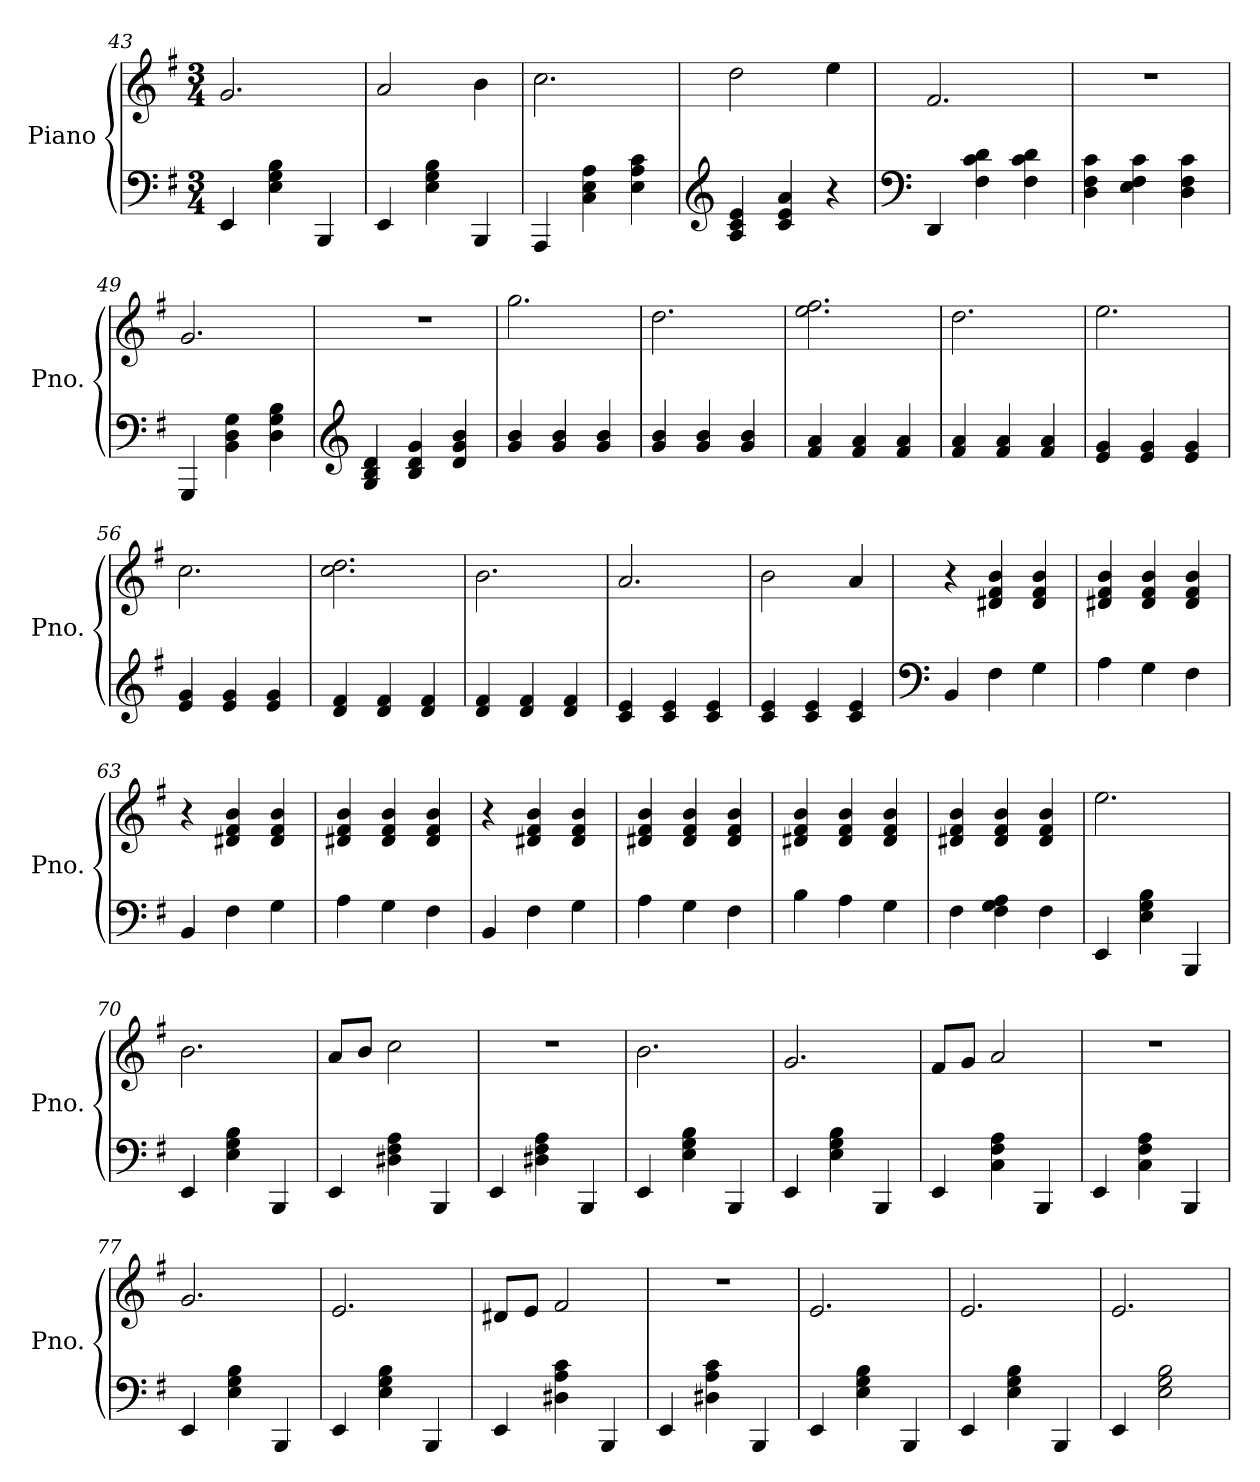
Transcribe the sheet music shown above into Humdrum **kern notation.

**kern	**kern
*part2	*part1
*staff2	*staff1
*I"Piano	*I"Piano
*I'Pno.	*I'Pno.
!!LO:LB:g=z
*clefF4	*clefG2
*k[f#]	*k[f#]
*M3/4	*M3/4
=43	=43
4EE/	2.g/
4E\ 4G\ 4B\	.
4BBB/	.
=44	=44
4EE/	2a/
4E\ 4G\ 4B\	.
4BBB/	4b\
=45	=45
4AAA/	2.cc\
4C\ 4E\ 4A\	.
4E\ 4A\ 4c\	.
=46	=46
*clefG2	*
4A/ 4c/ 4e/	2dd\
4c/ 4e/ 4a/	.
4r	4ee\
=47	=47
*clefF4	*
4DD/	2.f#/
4F#\ 4c\ 4d\	.
4F#\ 4c\ 4d\	.
=48	=48
4D\ 4F#\ 4c\	2.r
4E\ 4F#\ 4c\	.
4D\ 4F#\ 4c\	.
=49	=49
4GGG/	2.g/
4BB\ 4D\ 4G\	.
4D\ 4G\ 4B\	.
=50	=50
*clefG2	*
4G/ 4B/ 4d/	2.r
4B/ 4d/ 4g/	.
4d/ 4g/ 4b/	.
!!LO:PB:g=z
=51	=51
4g/ 4b/	2.gg\
4g/ 4b/	.
4g/ 4b/	.
=52	=52
4g/ 4b/	2.dd\
4g/ 4b/	.
4g/ 4b/	.
=53	=53
4f#/ 4a/	2.ee\ 2.ff#\
4f#/ 4a/	.
4f#/ 4a/	.
=54	=54
4f#/ 4a/	2.dd\
4f#/ 4a/	.
4f#/ 4a/	.
=55	=55
4e/ 4g/	2.ee\
4e/ 4g/	.
4e/ 4g/	.
=56	=56
4e/ 4g/	2.cc\
4e/ 4g/	.
4e/ 4g/	.
=57	=57
4d/ 4f#/	2.cc\ 2.dd\
4d/ 4f#/	.
4d/ 4f#/	.
=58	=58
4d/ 4f#/	2.b\
4d/ 4f#/	.
4d/ 4f#/	.
=59	=59
4c/ 4e/	2.a/
4c/ 4e/	.
4c/ 4e/	.
=60	=60
4c/ 4e/	2b\
4c/ 4e/	.
4c/ 4e/	4a/
!!LO:LB:g=z
=61	=61
*clefF4	*
4BB/	4r
4F#\	4d#X/ 4f#/ 4b/
4G\	4d#/ 4f#/ 4b/
=62	=62
4A\	4d#X/ 4f#/ 4b/
4G\	4d#/ 4f#/ 4b/
4F#\	4d#/ 4f#/ 4b/
=63	=63
4BB/	4r
4F#\	4d#X/ 4f#/ 4b/
4G\	4d#/ 4f#/ 4b/
=64	=64
4A\	4d#X/ 4f#/ 4b/
4G\	4d#/ 4f#/ 4b/
4F#\	4d#/ 4f#/ 4b/
=65	=65
4BB/	4r
4F#\	4d#X/ 4f#/ 4b/
4G\	4d#/ 4f#/ 4b/
=66	=66
4A\	4d#X/ 4f#/ 4b/
4G\	4d#/ 4f#/ 4b/
4F#\	4d#/ 4f#/ 4b/
=67	=67
4B\	4d#X/ 4f#/ 4b/
4A\	4d#/ 4f#/ 4b/
4G\	4d#/ 4f#/ 4b/
=68	=68
4F#\	4d#X/ 4f#/ 4b/
4F#\ 4G\ 4A\	4d#/ 4f#/ 4b/
4F#\	4d#/ 4f#/ 4b/
=69	=69
4EE/	2.ee\
4E\ 4G\ 4B\	.
4BBB/	.
!!LO:LB:g=z
=70	=70
4EE/	2.b\
4E\ 4G\ 4B\	.
4BBB/	.
=71	=71
4EE/	8a/L
.	8b/J
4D#X\ 4F#\ 4A\	2cc\
4BBB/	.
=72	=72
4EE/	2.r
4D#X\ 4F#\ 4A\	.
4BBB/	.
=73	=73
4EE/	2.b\
4E\ 4G\ 4B\	.
4BBB/	.
=74	=74
4EE/	2.g/
4E\ 4G\ 4B\	.
4BBB/	.
=75	=75
4EE/	8f#/L
.	8g/J
4C\ 4F#\ 4A\	2a/
4BBB/	.
=76	=76
4EE/	2.r
4C\ 4F#\ 4A\	.
4BBB/	.
=77	=77
4EE/	2.g/
4E\ 4G\ 4B\	.
4BBB/	.
=78	=78
4EE/	2.e/
4E\ 4G\ 4B\	.
4BBB/	.
!!LO:LB:g=z
=79	=79
4EE/	8d#X/L
.	8e/J
4D#X\ 4A\ 4c\	2f#/
4BBB/	.
=80	=80
4EE/	2.r
4D#X\ 4A\ 4c\	.
4BBB/	.
=81	=81
4EE/	2.e/
4E\ 4G\ 4B\	.
4BBB/	.
=82	=82
4EE/	2.e/
4E\ 4G\ 4B\	.
4BBB/	.
=83	=83
4EE/	2.e/
2E\ 2G\ 2B\	.
=	=
*-	*-
